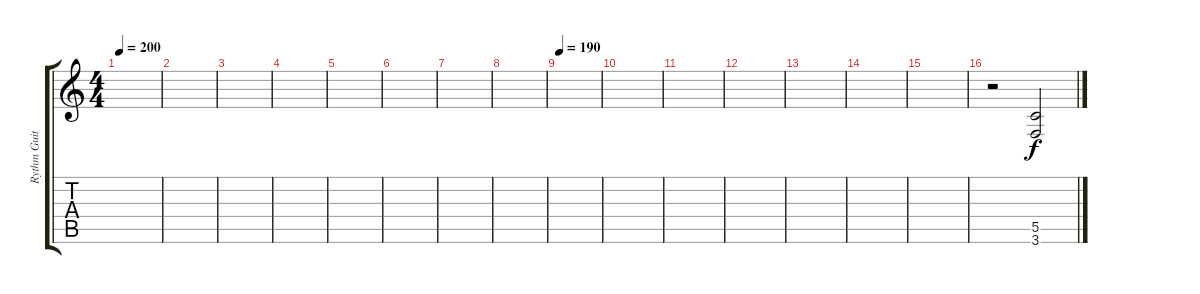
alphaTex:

\track ("Rythm Guitar" "Rythm Guit") {instrument distortionguitar}
\staff {score tabs}
\tuning (D4 A3 F3 C3 G2 D2) {hide}
\ts (4 4)
\tempo 200
\clef g2
\ks c
|
|
|
|
|
|
|
|
\tempo 190
|
|
|
|
|
|
|
r.2 (5.5 3.6).2
